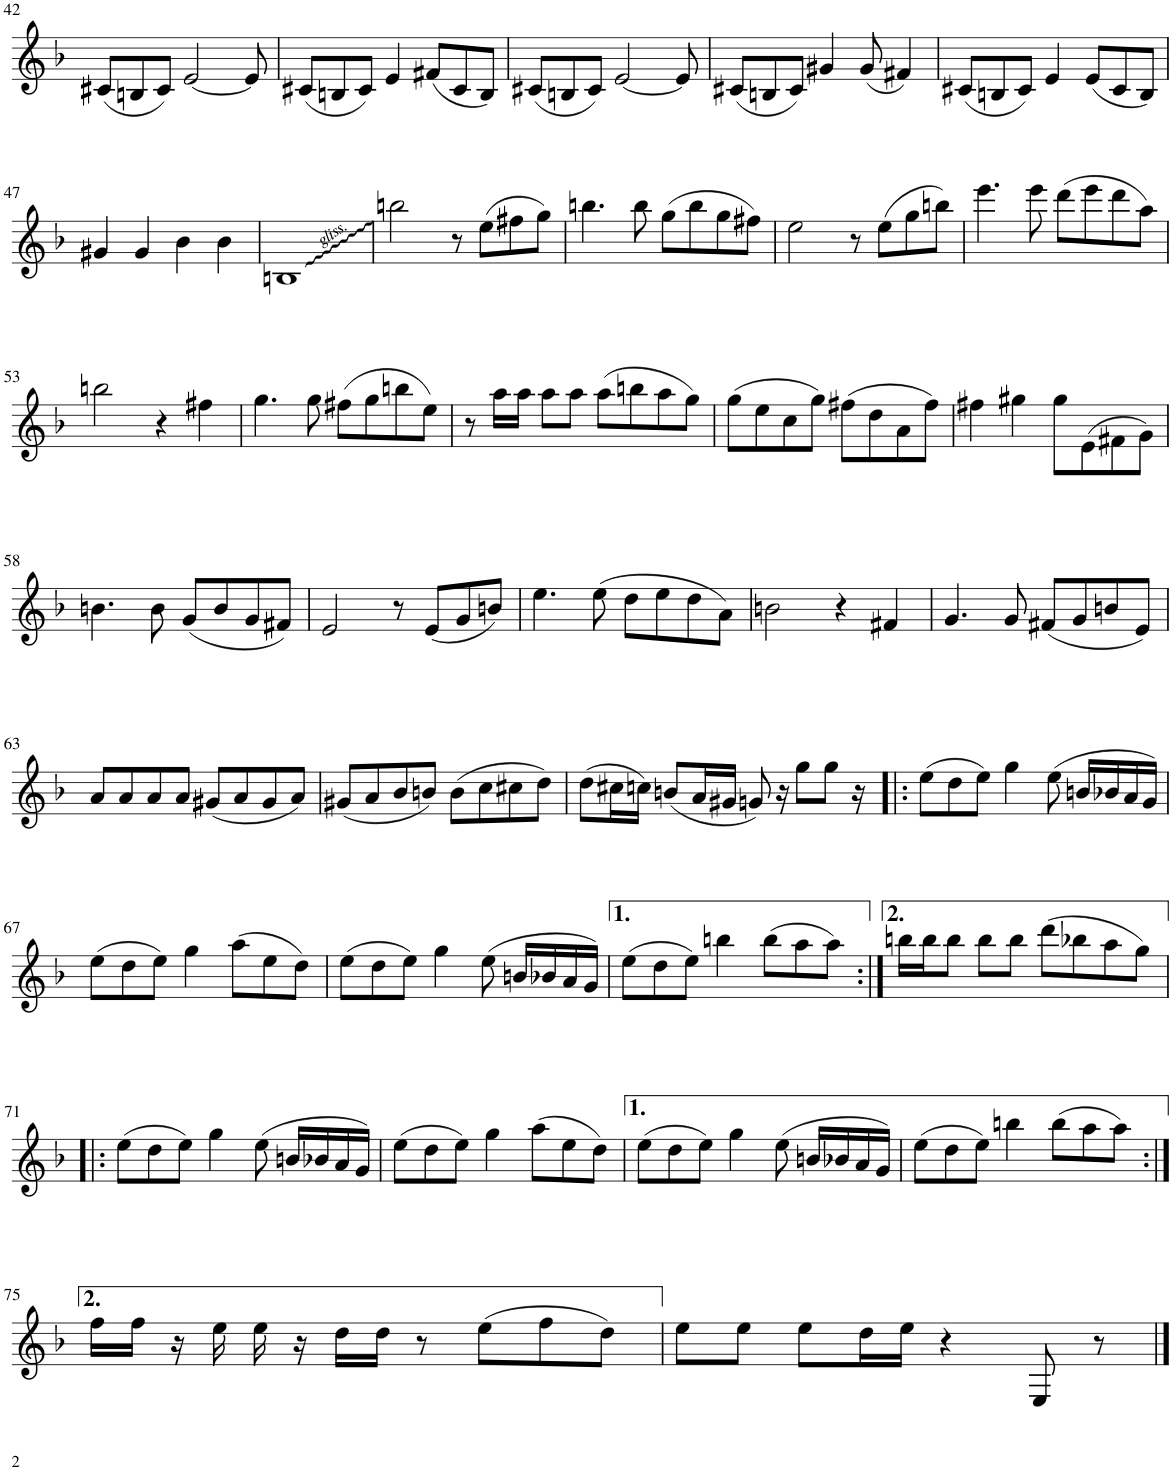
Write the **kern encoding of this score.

**kern
*part1
*staff1
*I"Bb Clarinet
*I'Bb Cl.
!!LO:PB:g=z
*clefG2
*Trd1c2
*k[b-]
*M4/4
=42
(8c#X/L
8Bn/
8c#/J)
[2e/
8e/]
=43
(8c#X/L
8Bn/
8c#/J)
4e/
(8f#X/L
8c#/
8B/J)
=44
(8c#X/L
8Bn/
8c#/J)
[2e/
8e/]
=45
(8c#X/L
8Bn/
8c#/J)
4g#X/
(8g#/
4f#X/)
=46
(8c#X/L
8Bn/
8c#/J)
4e/
(8e/L
8c#/
8B/J)
!!LO:LB:g=z
=47
4g#X/
4g#/
4b-\
4b-\
=48
1Bn
=49
2bbn\
8r
(8ee\L
8ff#X\
8gg\J)
=50
4.bbn\
8bb\
(8gg\L
8bb\
8gg\
8ff#X\J)
=51
2ee\
8r
(8ee\L
8gg\
8bbn\J)
=52
4.eee\
8eee\
(8ddd\L
8eee\
8ddd\
8aa\J)
!!LO:LB:g=z
=53
2bbn\
4r
4ff#X\
=54
4.gg\
8gg\
(8ff#X\L
8gg\
8bbn\
8ee\J)
=55
8r
16aa\LL
16aa\JJ
8aa\L
8aa\J
(8aa\L
8bbn\
8aa\
8gg\J)
=56
(8gg\L
8ee\
8cc\
8gg\J)
(8ff#X\L
8dd\
8a\
8ff#\J)
=57
4ff#X\
4gg#X\
8gg#\L
(8e\
8f#X\
8g\J)
!!LO:LB:g=z
=58
4.bn\
8b\
(8g/L
8b/
8g/
8f#X/J)
=59
2e/
8r
(8e/L
8g/
8bn/J)
=60
4.ee\
(8ee\
8dd\L
8ee\
8dd\
8a\J)
=61
2bn\
4r
4f#X/
=62
4.g/
8g/
(8f#X/L
8g/
8bn/
8e/J)
!!LO:LB:g=z
=63
8a/L
8a/
8a/
8a/J
(8g#X/L
8a/
8g#/
8a/J)
=64
(8g#X/L
8a/
8b-/
8bn/J)
(8b\L
8cc\
8cc#X\
8dd\J)
=65
(8dd\L
16cc#X\L
16ccn\JJ)
(8bn/L
16a/L
16g#X/JJ
8gn/)
16r
8gg\L
8gg\J
16r
=66!|:
(8ee\L
8dd\
8ee\J)
4gg\
(8ee\
16bn/LL
16b-X/
16a/
16g/JJ)
!!LO:LB:g=z
=67
(8ee\L
8dd\
8ee\J)
4gg\
(8aa\L
8ee\
8dd\J)
=68
(8ee\L
8dd\
8ee\J)
4gg\
(8ee\
16bn/LL
16b-X/
16a/
16g/JJ)
=69
(8ee\L
8dd\
8ee\J)
4bbn\
(8bb\L
8aa\
8aa\J)
=70:|!
16bbn\LL
16bb\J
8bb\J
8bb\L
8bb\J
(8ddd\L
8bb-X\
8aa\
8gg\J)
!!LO:LB:g=z
=71!|:
(8ee\L
8dd\
8ee\J)
4gg\
(8ee\
16bn/LL
16b-X/
16a/
16g/JJ)
=72
(8ee\L
8dd\
8ee\J)
4gg\
(8aa\L
8ee\
8dd\J)
=73
(8ee\L
8dd\
8ee\J)
4gg\
(8ee\
16bn/LL
16b-X/
16a/
16g/JJ)
=74
(8ee\L
8dd\
8ee\J)
4bbn\
(8bb\L
8aa\
8aa\J)
!!LO:LB:g=z
=75:|!
16ff\LL
16ff\JJ
16r
16ee\
16ee\
16r
16dd\LL
16dd\JJ
8r
(8ee\L
8ff\
8dd\J)
=76
8ee\L
8ee\J
8ee\L
16dd\L
16ee\JJ
4r
8E/
8r
==
*-
